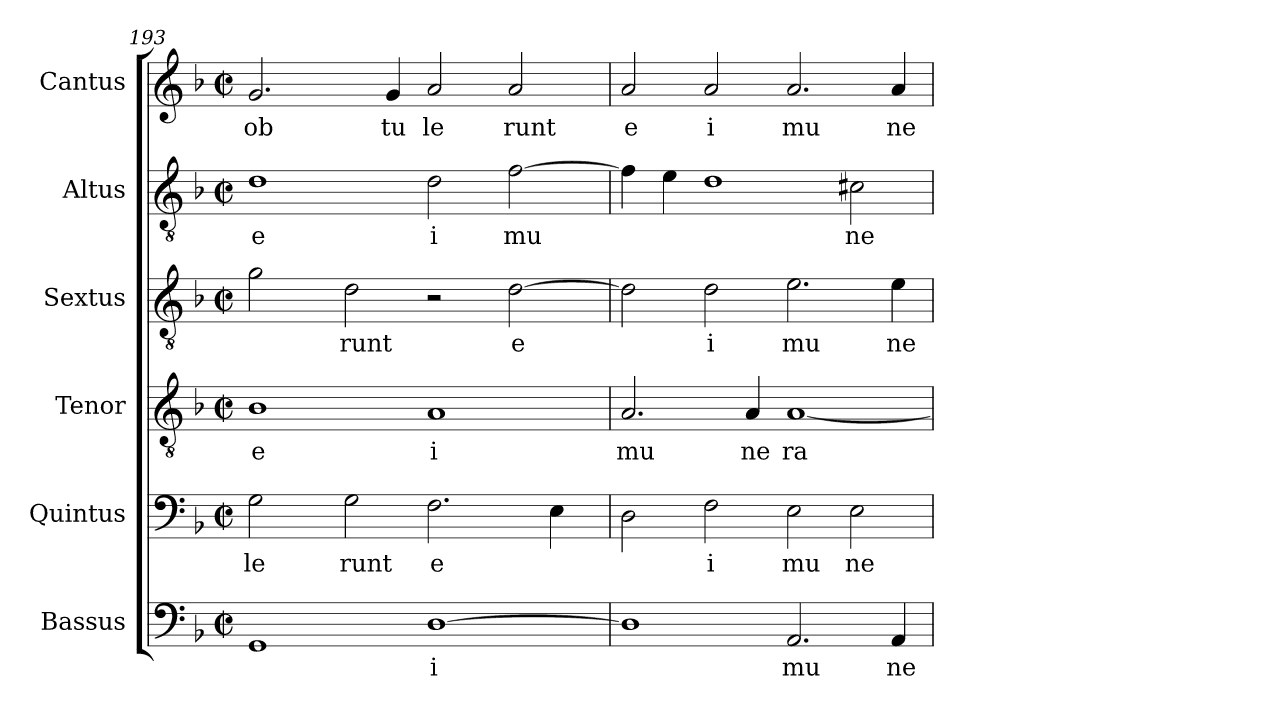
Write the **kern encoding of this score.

**kern	**text	**kern	**text	**kern	**text	**kern	**text	**kern	**text	**kern	**text
*part6	*part6	*part5	*part5	*part4	*part4	*part3	*part3	*part2	*part2	*part1	*part1
*staff6	*staff6	*staff5	*staff5	*staff4	*staff4	*staff3	*staff3	*staff2	*staff2	*staff1	*staff1
*I"Bassus	*	*I"Quintus	*	*I"Tenor	*	*I"Sextus	*	*I"Altus	*	*I"Cantus	*
*I'Bassus	*	*I'Quintus	*	*I'Tenor	*	*I'Sextus	*	*I'Altus	*	*I'Cantus	*
!!LO:PB:g=z
*clefF4	*	*clefF4	*	*clefGv2	*	*clefGv2	*	*clefGv2	*	*clefG2	*
*k[b-]	*	*k[b-]	*	*k[b-]	*	*k[b-]	*	*k[b-]	*	*k[b-]	*
*F:	*	*F:	*	*F:	*	*F:	*	*F:	*	*F:	*
*M2/2	*	*M2/2	*	*M2/2	*	*M2/2	*	*M2/2	*	*M2/2	*
*met(c|)	*	*met(c|)	*	*met(c|)	*	*met(c|)	*	*met(c|)	*	*met(c|)	*
=193	=193	=193	=193	=193	=193	=193	=193	=193	=193	=193	=193
!	!	!	!LO:LY:b:cj	!	!LO:LY:b:cj	!	!	!	!LO:LY:b:cj	!	!LO:LY:b:cj
*^	*	*	*	*	*	*	*	*	*	*	*
1GG	4ryy	.	2G\	-le	1B-	e	2g\	.	1d	e	2.g/	ob
.	16..ryy	.	.	.	.	.	.	.	.	.	.	.
.	1ryy	.	.	.	.	.	.	.	.	.	.	.
!	!	!	!	!LO:LY:b:cj	!	!	!	!LO:LY:b:cj	!	!	!	!
.	.	.	2G\	runt	.	.	2d\	-runt	.	.	.	.
!	!	!	!	!	!	!	!	!	!	!	!	!LO:LY:b:cj
.	.	.	.	.	.	.	.	.	.	.	4g/	tu
!	!	!LO:LY:b:rj	!	!LO:LY:b:cj	!	!LO:LY:b:cj	!	!	!	!LO:LY:b:cj	!	!LO:LY:b:cj
[>1D	.	i	2.F\	e	1A	i	2r	.	2d\	i	2a/	le
.	2ryy	.	.	.	.	.	.	.	.	.	.	.
!	!	!	!	!	!	!	!	!LO:LY:b:cj	!	!LO:LY:b	!	!LO:LY:b:cj
.	.	.	.	.	.	.	[>2d\	e	[>2f\	mu	2a/	runt
.	.	.	4E\	.	.	.	.	.	.	.	.	.
.	8ryy	.	.	.	.	.	.	.	.	.	.	.
.	64ryy	.	.	.	.	.	.	.	.	.	.	.
=194	=194	=194	=194	=194	=194	=194	=194	=194	=194	=194	=194	=194
!	!	!	!	!	!	!LO:LY:b:cj	!	!	!	!	!	!LO:LY:b:cj
*v	*v	*	*	*	*	*	*	*	*	*	*	*
1D]	.	2D\	.	2.A/	mu	2d\]	.	4f\]	.	2a/	e
.	.	.	.	.	.	.	.	4e\	.	.	.
!	!	!	!LO:LY:b:cj	!	!	!	!LO:LY:b:cj	!	!	!	!LO:LY:b:cj
.	.	2F\	i	.	.	2d\	i	1d	.	2a/	i
!	!	!	!	!	!LO:LY:b:cj	!	!	!	!	!	!
.	.	.	.	4A/	ne	.	.	.	.	.	.
!	!LO:LY:b:cj	!	!LO:LY:b:cj	!	!LO:LY:b:cj	!	!LO:LY:b:cj	!	!	!	!LO:LY:b:cj
2.AA/	mu	2E\	mu	[<1A	ra	2.e\	mu	.	.	2.a/	mu
!	!	!	!LO:LY:b:cj	!	!	!	!	!	!LO:LY:b:cj	!	!
.	.	2E\	ne	.	.	.	.	2c#\	ne	.	.
!	!LO:LY:b:cj	!	!	!	!	!	!LO:LY:b:cj	!	!	!	!LO:LY:b:cj
4AA/	ne	.	.	.	.	4e\	ne	.	.	4a/	ne
=	=	=	=	=	=	=	=	=	=	=	=
*-	*-	*-	*-	*-	*-	*-	*-	*-	*-	*-	*-
